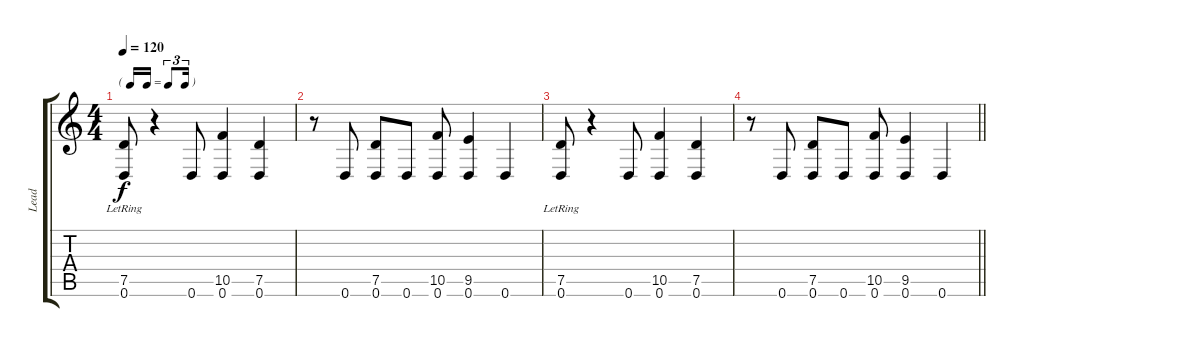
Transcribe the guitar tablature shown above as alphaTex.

\track ("Lead" "Lead") {instrument electricguitarclean}
\staff {score tabs}
\tuning (D4 A3 F3 C3 G2 D2) {hide}
\ts (4 4)
\tf triplet16th
\tempo 120
\clef g2
\ks c
(7.5{lr} 0.6{lr}).8{dy f} r.4 0.6.8 (10.5 0.6).4 (7.5 0.6).4 |
r.8 0.6.8 (7.5 0.6).8 0.6.8 (10.5 0.6).8 (9.5 0.6).4 0.6.4 |
(7.5{lr} 0.6{lr}).8 r.4 0.6.8 (10.5 0.6).4 (7.5 0.6).4 |
\barLineRight lightlight
r.8 0.6.8 (7.5 0.6).8 0.6.8 (10.5 0.6).8 (9.5 0.6).4 0.6.4
